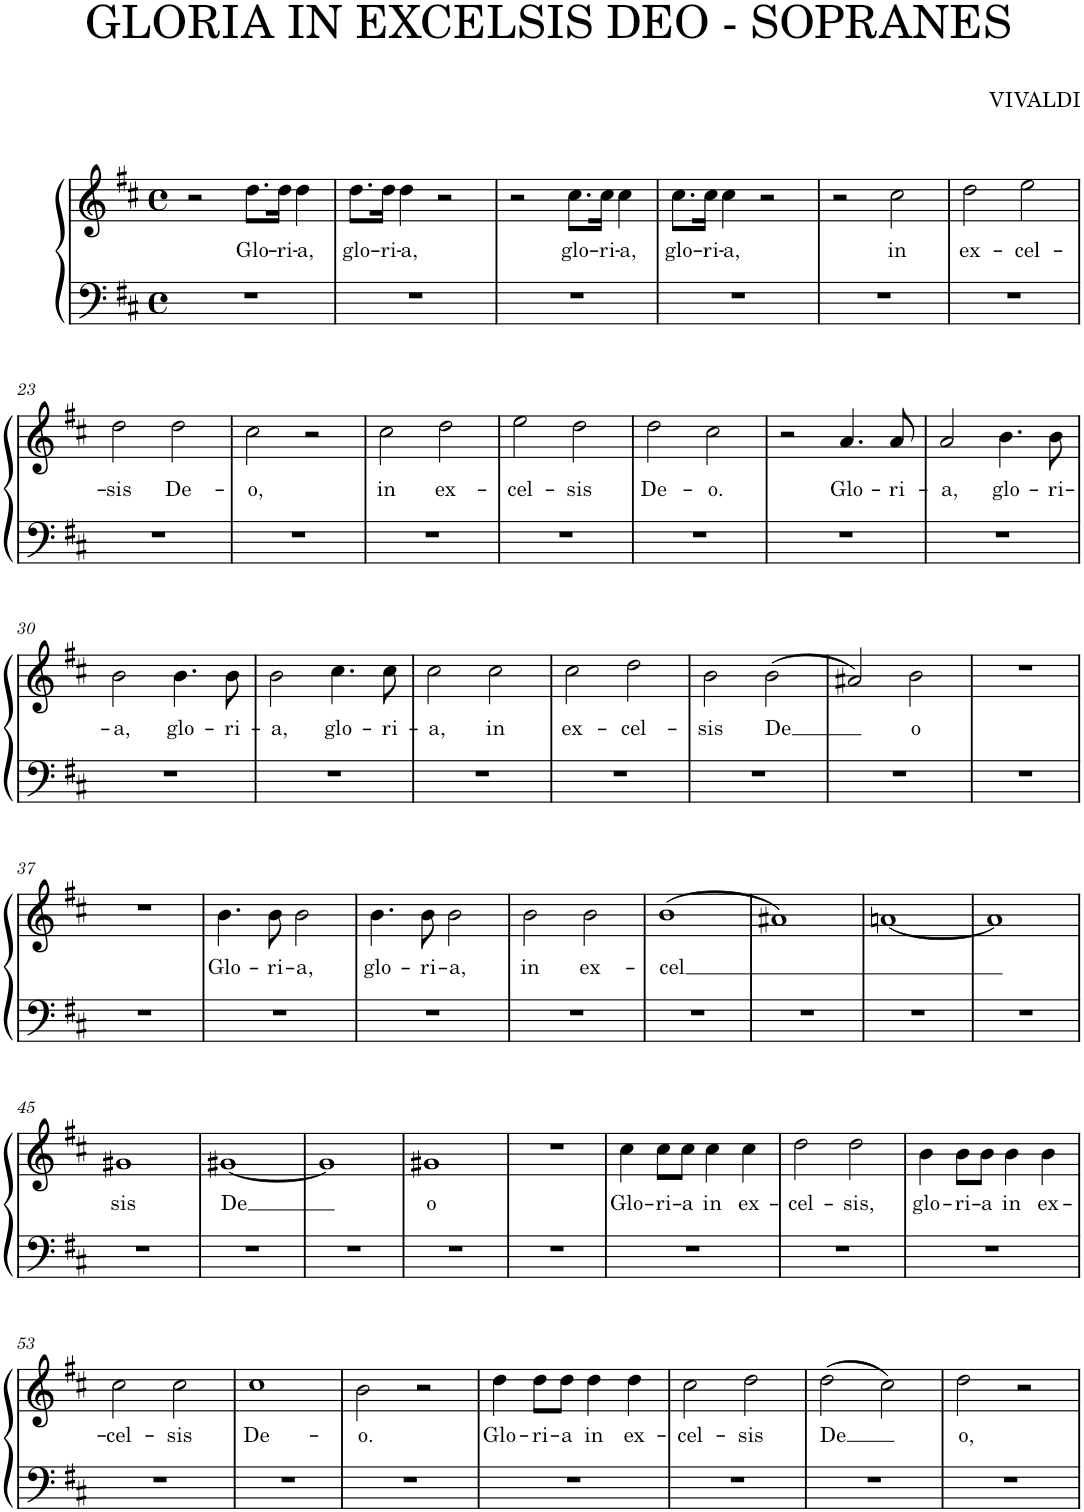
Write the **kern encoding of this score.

**kern	**kern	**text
*part1	*part1	*part1
*staff2	*staff1	*staff1
*I"Piano	*	*
*I'Pno.	*	*
*clefF4	*clefG2	*
*k[f#c#]	*k[f#c#]	*
*M4/4	*M4/4	*
*met(c)	*met(c)	*
=17	=17	=17
1r	2r	.
!	!	!LO:LY:b
.	8.dd\L	Glo-
!	!	!LO:LY:b
.	16dd\Jk	-ri-
!	!	!LO:LY:b
.	4dd\	-a,
=18	=18	=18
!	!	!LO:LY:b
1r	8.dd\L	glo-
!	!	!LO:LY:b
.	16dd\Jk	-ri-
!	!	!LO:LY:b
.	4dd\	-a,
.	2r	.
=19	=19	=19
1r	2r	.
!	!	!LO:LY:b
.	8.cc#\L	glo-
!	!	!LO:LY:b
.	16cc#\Jk	-ri-
!	!	!LO:LY:b
.	4cc#\	-a,
=20	=20	=20
!	!	!LO:LY:b
1r	8.cc#\L	glo-
!	!	!LO:LY:b
.	16cc#\Jk	-ri-
!	!	!LO:LY:b
.	4cc#\	-a,
.	2r	.
=21	=21	=21
1r	2r	.
!	!	!LO:LY:b
.	2cc#\	in
=22	=22	=22
!	!	!LO:LY:b
1r	2dd\	ex-
!	!	!LO:LY:b
.	2ee\	-cel-
!!LO:LB:g=z
=23	=23	=23
!	!	!LO:LY:b
1r	2dd\	-sis
!	!	!LO:LY:b
.	2dd\	De-
=24	=24	=24
!	!	!LO:LY:b
1r	2cc#\	-o,
.	2r	.
=25	=25	=25
!	!	!LO:LY:b
1r	2cc#\	in
!	!	!LO:LY:b
.	2dd\	ex-
=26	=26	=26
!	!	!LO:LY:b
1r	2ee\	-cel-
!	!	!LO:LY:b
.	2dd\	-sis
=27	=27	=27
!	!	!LO:LY:b
1r	2dd\	De-
!	!	!LO:LY:b
.	2cc#\	-o.
=28	=28	=28
1r	2r	.
!	!	!LO:LY:b
.	4.a/	Glo-
!	!	!LO:LY:b
.	8a/	-ri-
=29	=29	=29
!	!	!LO:LY:b
1r	2a/	-a,
!	!	!LO:LY:b
.	4.b\	glo-
!	!	!LO:LY:b
.	8b\	-ri-
!!LO:LB:g=z
=30	=30	=30
!	!	!LO:LY:b
1r	2b\	-a,
!	!	!LO:LY:b
.	4.b\	glo-
!	!	!LO:LY:b
.	8b\	-ri-
=31	=31	=31
!	!	!LO:LY:b
1r	2b\	-a,
!	!	!LO:LY:b
.	4.cc#\	glo-
!	!	!LO:LY:b
.	8cc#\	-ri-
=32	=32	=32
!	!	!LO:LY:b
1r	2cc#\	-a,
!	!	!LO:LY:b
.	2cc#\	in
=33	=33	=33
!	!	!LO:LY:b
1r	2cc#\	ex-
!	!	!LO:LY:b
.	2dd\	-cel-
=34	=34	=34
!	!	!LO:LY:b
1r	2b\	-sis
!	!	!LO:LY:b
.	(2b\	De
=35	=35	=35
1r	2a#X/)	.
!	!	!LO:LY:b
.	2b\	o
=36	=36	=36
1r	1r	.
!!LO:LB:g=z
=37	=37	=37
1r	1r	.
=38	=38	=38
!	!	!LO:LY:b
1r	4.b\	Glo-
!	!	!LO:LY:b
.	8b\	-ri-
!	!	!LO:LY:b
.	2b\	-a,
=39	=39	=39
!	!	!LO:LY:b
1r	4.b\	glo-
!	!	!LO:LY:b
.	8b\	-ri-
!	!	!LO:LY:b
.	2b\	-a,
=40	=40	=40
!	!	!LO:LY:b
1r	2b\	in
!	!	!LO:LY:b
.	2b\	ex-
=41	=41	=41
!	!	!LO:LY:b
1r	(1b	-cel
=42	=42	=42
1r	1a#X)	.
=43	=43	=43
1r	[1an	.
=44	=44	=44
1r	1a]	.
!!LO:LB:g=z
=45	=45	=45
!	!	!LO:LY:b
1r	1g#X	sis
=46	=46	=46
!	!	!LO:LY:b
1r	[1g#X	De
=47	=47	=47
1r	1g#]	.
=48	=48	=48
!	!	!LO:LY:b
1r	1g#X	o
=49	=49	=49
1r	1r	.
=50	=50	=50
!	!	!LO:LY:b
1r	4cc#\	Glo-
!	!	!LO:LY:b
.	8cc#\L	-ri-
!	!	!LO:LY:b
.	8cc#\J	-a
!	!	!LO:LY:b
.	4cc#\	in
!	!	!LO:LY:b
.	4cc#\	ex-
=51	=51	=51
!	!	!LO:LY:b
1r	2dd\	-cel-
!	!	!LO:LY:b
.	2dd\	-sis,
=52	=52	=52
!	!	!LO:LY:b
1r	4b\	glo-
!	!	!LO:LY:b
.	8b\L	-ri-
!	!	!LO:LY:b
.	8b\J	-a
!	!	!LO:LY:b
.	4b\	in
!	!	!LO:LY:b
.	4b\	ex-
!!LO:LB:g=z
=53	=53	=53
!	!	!LO:LY:b
1r	2cc#\	-cel-
!	!	!LO:LY:b
.	2cc#\	-sis
=54	=54	=54
!	!	!LO:LY:b
1r	1cc#	De-
=55	=55	=55
!	!	!LO:LY:b
1r	2b\	-o.
.	2r	.
=56	=56	=56
!	!	!LO:LY:b
1r	4dd\	Glo-
!	!	!LO:LY:b
.	8dd\L	-ri-
!	!	!LO:LY:b
.	8dd\J	-a
!	!	!LO:LY:b
.	4dd\	in
!	!	!LO:LY:b
.	4dd\	ex-
=57	=57	=57
!	!	!LO:LY:b
1r	2cc#\	-cel-
!	!	!LO:LY:b
.	2dd\	-sis
=58	=58	=58
!	!	!LO:LY:b
1r	(2dd\	De
.	2cc#\)	.
=59	=59	=59
!	!	!LO:LY:b
1r	2dd\	o,
.	2r	.
=	=	=
*-	*-	*-
